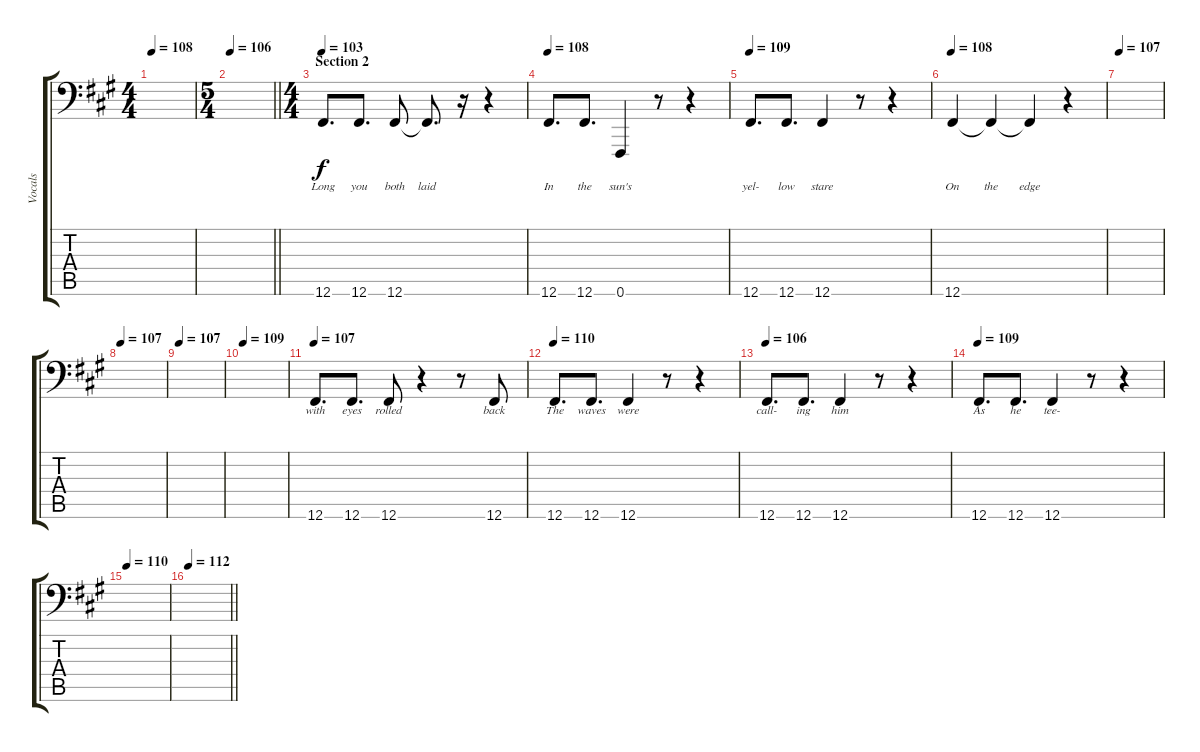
\track ("Vocals" "Vocals") {instrument oboe}
\staff {score tabs}
\tuning (B3 Ab3 E3 B2 Gb2 Gb1) {hide}
\ts (4 4)
\tempo 108
\clef f4
\ks f#minor
|
\ts (5 4)
\tempo 106
\barLineRight lightlight
|
\ts (4 4)
\section ("" "Section 2")
\tempo 103
12.6.8{d lyrics (0 "Long") lyrics (1 "") lyrics (2 "") lyrics (3 "") lyrics (4 "") volume 0} 12.6.8{d lyrics (0 "you") lyrics (1 "") lyrics (2 "") lyrics (3 "") lyrics (4 "")} 12.6.8{lyrics (0 "both") lyrics (1 "") lyrics (2 "") lyrics (3 "") lyrics (4 "")} 12.6{t}.8{d lyrics (0 "laid") lyrics (1 "") lyrics (2 "") lyrics (3 "") lyrics (4 "")} r.16 r.4 |
\tempo 108
12.6.8{d lyrics (0 "In") lyrics (1 "") lyrics (2 "") lyrics (3 "") lyrics (4 "")} 12.6.8{d lyrics (0 "the") lyrics (1 "") lyrics (2 "") lyrics (3 "") lyrics (4 "")} 0.6.4{lyrics (0 "sun's") lyrics (1 "") lyrics (2 "") lyrics (3 "") lyrics (4 "")} r.8 r.4 |
\tempo 109
12.6.8{d lyrics (0 "yel-") lyrics (1 "") lyrics (2 "") lyrics (3 "") lyrics (4 "")} 12.6.8{d lyrics (0 "low") lyrics (1 "") lyrics (2 "") lyrics (3 "") lyrics (4 "")} 12.6.4{lyrics (0 "stare") lyrics (1 "") lyrics (2 "") lyrics (3 "") lyrics (4 "")} r.8 r.4 |
\tempo 108
12.6.4{lyrics (0 "On") lyrics (1 "") lyrics (2 "") lyrics (3 "") lyrics (4 "")} 12.6{t}.4{lyrics (0 "the") lyrics (1 "") lyrics (2 "") lyrics (3 "") lyrics (4 "")} 12.6{t}.4{lyrics (0 "edge") lyrics (1 "") lyrics (2 "") lyrics (3 "") lyrics (4 "")} r.4 |
\tempo 107
|
\tempo 107
|
\tempo 107
|
\tempo 109
|
\tempo 107
12.6.8{d lyrics (0 "with") lyrics (1 "") lyrics (2 "") lyrics (3 "") lyrics (4 "")} 12.6.8{d lyrics (0 "eyes") lyrics (1 "") lyrics (2 "") lyrics (3 "") lyrics (4 "")} 12.6.8{lyrics (0 "rolled") lyrics (1 "") lyrics (2 "") lyrics (3 "") lyrics (4 "")} r.4 r.8 12.6.8{lyrics (0 "back") lyrics (1 "") lyrics (2 "") lyrics (3 "") lyrics (4 "")} |
\tempo 110
12.6.8{d lyrics (0 "The") lyrics (1 "") lyrics (2 "") lyrics (3 "") lyrics (4 "")} 12.6.8{d lyrics (0 "waves") lyrics (1 "") lyrics (2 "") lyrics (3 "") lyrics (4 "")} 12.6.4{lyrics (0 "were") lyrics (1 "") lyrics (2 "") lyrics (3 "") lyrics (4 "")} r.8 r.4 |
\tempo 106
12.6.8{d lyrics (0 "call-") lyrics (1 "") lyrics (2 "") lyrics (3 "") lyrics (4 "")} 12.6.8{d lyrics (0 "ing") lyrics (1 "") lyrics (2 "") lyrics (3 "") lyrics (4 "")} 12.6.4{lyrics (0 "him") lyrics (1 "") lyrics (2 "") lyrics (3 "") lyrics (4 "")} r.8 r.4 |
\tempo 109
12.6.8{d lyrics (0 "As") lyrics (1 "") lyrics (2 "") lyrics (3 "") lyrics (4 "")} 12.6.8{d lyrics (0 "he") lyrics (1 "") lyrics (2 "") lyrics (3 "") lyrics (4 "")} 12.6.4{lyrics (0 "tee-") lyrics (1 "") lyrics (2 "") lyrics (3 "") lyrics (4 "")} r.8 r.4 |
\tempo 110
|
\tempo 112
\barLineRight lightlight
